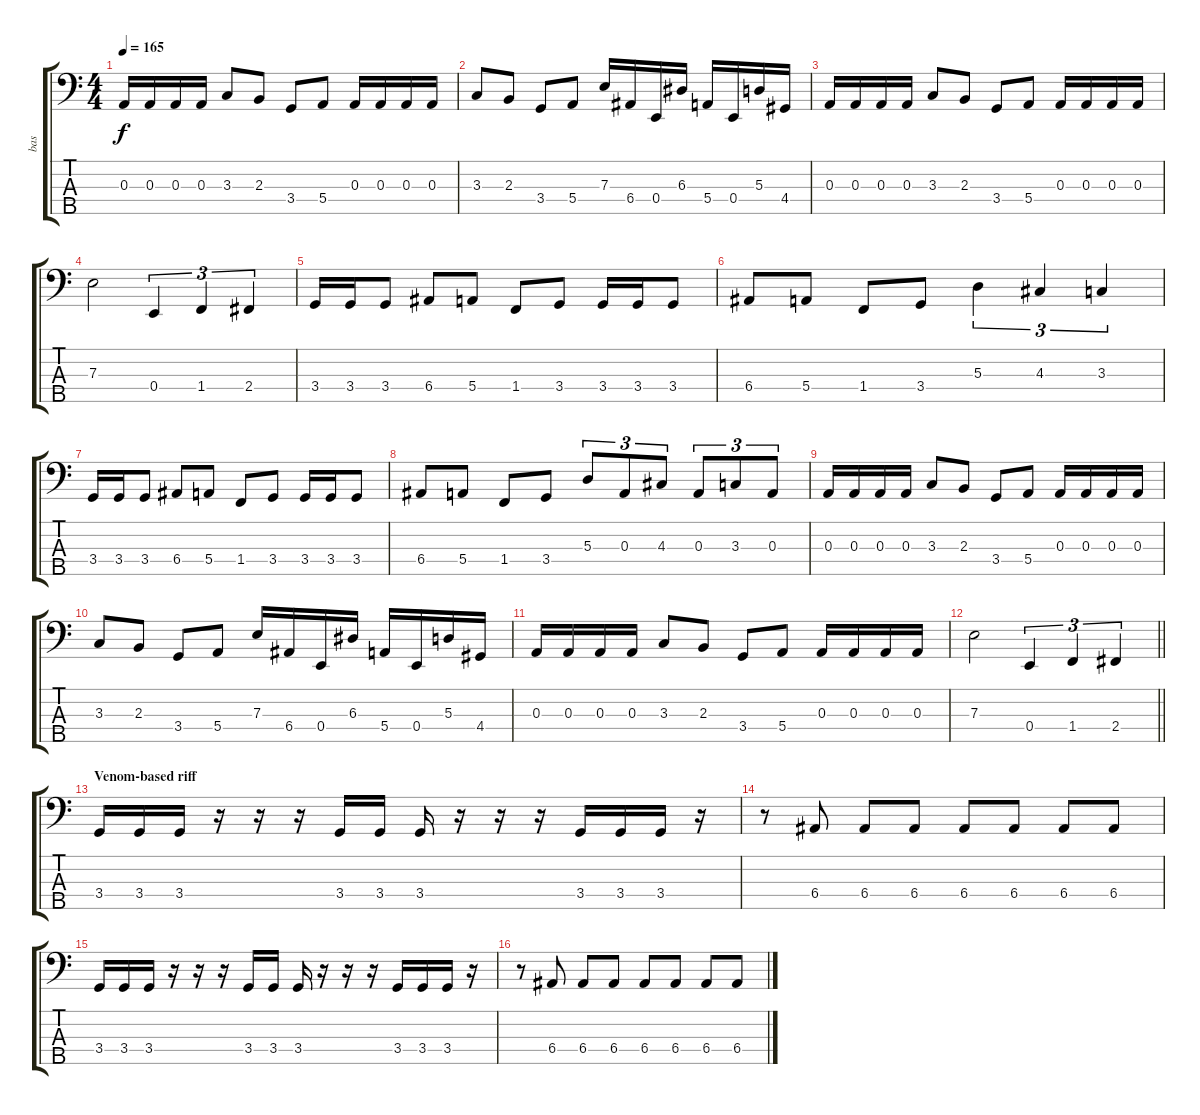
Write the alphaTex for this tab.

\track ("bas" "bas") {instrument electricbasspick}
\staff {score tabs}
\tuning (G2 D2 A1 E1 B0) {hide}
\ts (4 4)
\tempo 165
\clef f4
\ks c
0.3.16{dy f} 0.3.16 0.3.16 0.3.16 3.3.8 2.3.8 3.4.8 5.4.8 0.3.16 0.3.16 0.3.16 0.3.16 |
3.3.8 2.3.8 3.4.8 5.4.8 7.3.16 6.4.16 0.4.16 6.3.16 5.4.16 0.4.16 5.3.16 4.4.16 |
0.3.16 0.3.16 0.3.16 0.3.16 3.3.8 2.3.8 3.4.8 5.4.8 0.3.16 0.3.16 0.3.16 0.3.16 |
7.3.2 0.4.4{tu (3 2)} 1.4.4{tu (3 2)} 2.4.4{tu (3 2)} |
3.4.16 3.4.16 3.4.8 6.4.8 5.4.8 1.4.8 3.4.8 3.4.16 3.4.16 3.4.8 |
6.4.8 5.4.8 1.4.8 3.4.8 5.3.4{tu (3 2)} 4.3.4{tu (3 2)} 3.3.4{tu (3 2)} |
3.4.16 3.4.16 3.4.8 6.4.8 5.4.8 1.4.8 3.4.8 3.4.16 3.4.16 3.4.8 |
6.4.8 5.4.8 1.4.8 3.4.8 5.3.8{tu (3 2)} 0.3.8{tu (3 2)} 4.3.8{tu (3 2)} 0.3.8{tu (3 2)} 3.3.8{tu (3 2)} 0.3.8{tu (3 2)} |
0.3.16 0.3.16 0.3.16 0.3.16 3.3.8 2.3.8 3.4.8 5.4.8 0.3.16 0.3.16 0.3.16 0.3.16 |
3.3.8 2.3.8 3.4.8 5.4.8 7.3.16 6.4.16 0.4.16 6.3.16 5.4.16 0.4.16 5.3.16 4.4.16 |
0.3.16 0.3.16 0.3.16 0.3.16 3.3.8 2.3.8 3.4.8 5.4.8 0.3.16 0.3.16 0.3.16 0.3.16 |
\barLineRight lightlight
7.3.2 0.4.4{tu (3 2)} 1.4.4{tu (3 2)} 2.4.4{tu (3 2)} |
\section ("" "Venom-based riff")
3.4.16 3.4.16 3.4.16 r.16 r.16 r.16 3.4.16 3.4.16 3.4.16 r.16 r.16 r.16 3.4.16 3.4.16 3.4.16 r.16 |
r.8 6.4.8 6.4.8 6.4.8 6.4.8 6.4.8 6.4.8 6.4.8 |
3.4.16 3.4.16 3.4.16 r.16 r.16 r.16 3.4.16 3.4.16 3.4.16 r.16 r.16 r.16 3.4.16 3.4.16 3.4.16 r.16 |
r.8 6.4.8 6.4.8 6.4.8 6.4.8 6.4.8 6.4.8 6.4.8
